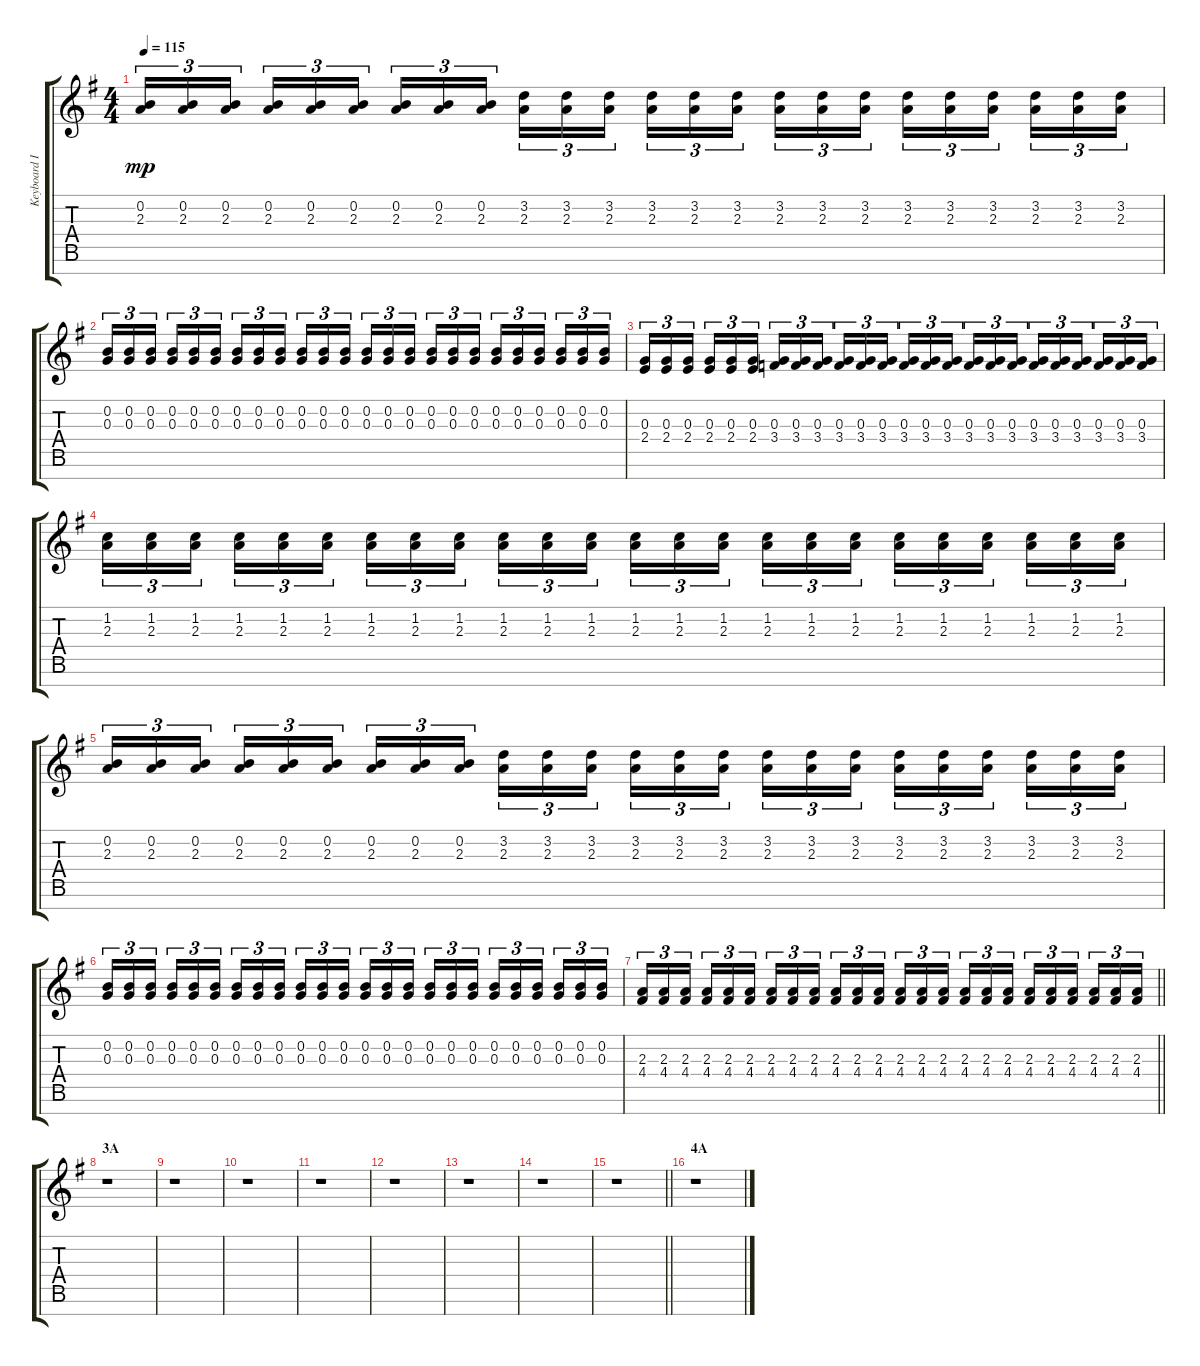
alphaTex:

\track ("Keyboard I" "Keyboard I") {instrument pizzicatostrings}
\staff {score tabs}
\tuning (E5 B4 G4 D4 A3 E3 B2) {hide}
\ts (4 4)
\tempo 115
\clef g2
\ks g
(0.2 2.3).16{tu (3 2) dy mp} (0.2 2.3).16{tu (3 2)} (0.2 2.3).16{tu (3 2) beam splitsecondary} (0.2 2.3).16{tu (3 2)} (0.2 2.3).16{tu (3 2)} (0.2 2.3).16{tu (3 2)} (0.2 2.3).16{tu (3 2)} (0.2 2.3).16{tu (3 2)} (0.2 2.3).16{tu (3 2) beam splitsecondary} (3.2 2.3).16{tu (3 2)} (3.2 2.3).16{tu (3 2)} (3.2 2.3).16{tu (3 2)} (3.2 2.3).16{tu (3 2)} (3.2 2.3).16{tu (3 2)} (3.2 2.3).16{tu (3 2) beam splitsecondary} (3.2 2.3).16{tu (3 2)} (3.2 2.3).16{tu (3 2)} (3.2 2.3).16{tu (3 2)} (3.2 2.3).16{tu (3 2)} (3.2 2.3).16{tu (3 2)} (3.2 2.3).16{tu (3 2) beam splitsecondary} (3.2 2.3).16{tu (3 2)} (3.2 2.3).16{tu (3 2)} (3.2 2.3).16{tu (3 2)} |
(0.2 0.3).16{tu (3 2)} (0.2 0.3).16{tu (3 2)} (0.2 0.3).16{tu (3 2) beam splitsecondary} (0.2 0.3).16{tu (3 2)} (0.2 0.3).16{tu (3 2)} (0.2 0.3).16{tu (3 2)} (0.2 0.3).16{tu (3 2)} (0.2 0.3).16{tu (3 2)} (0.2 0.3).16{tu (3 2) beam splitsecondary} (0.2 0.3).16{tu (3 2)} (0.2 0.3).16{tu (3 2)} (0.2 0.3).16{tu (3 2)} (0.2 0.3).16{tu (3 2)} (0.2 0.3).16{tu (3 2)} (0.2 0.3).16{tu (3 2) beam splitsecondary} (0.2 0.3).16{tu (3 2)} (0.2 0.3).16{tu (3 2)} (0.2 0.3).16{tu (3 2)} (0.2 0.3).16{tu (3 2)} (0.2 0.3).16{tu (3 2)} (0.2 0.3).16{tu (3 2) beam splitsecondary} (0.2 0.3).16{tu (3 2)} (0.2 0.3).16{tu (3 2)} (0.2 0.3).16{tu (3 2)} |
(0.3 2.4).16{tu (3 2)} (0.3 2.4).16{tu (3 2)} (0.3 2.4).16{tu (3 2) beam splitsecondary} (0.3 2.4).16{tu (3 2)} (0.3 2.4).16{tu (3 2)} (0.3 2.4).16{tu (3 2)} (0.3 3.4).16{tu (3 2)} (0.3 3.4).16{tu (3 2)} (0.3 3.4).16{tu (3 2) beam splitsecondary} (0.3 3.4).16{tu (3 2)} (0.3 3.4).16{tu (3 2)} (0.3 3.4).16{tu (3 2)} (0.3 3.4).16{tu (3 2)} (0.3 3.4).16{tu (3 2)} (0.3 3.4).16{tu (3 2) beam splitsecondary} (0.3 3.4).16{tu (3 2)} (0.3 3.4).16{tu (3 2)} (0.3 3.4).16{tu (3 2)} (0.3 3.4).16{tu (3 2)} (0.3 3.4).16{tu (3 2)} (0.3 3.4).16{tu (3 2) beam splitsecondary} (0.3 3.4).16{tu (3 2)} (0.3 3.4).16{tu (3 2)} (0.3 3.4).16{tu (3 2)} |
(1.2 2.3).16{tu (3 2)} (1.2 2.3).16{tu (3 2)} (1.2 2.3).16{tu (3 2) beam splitsecondary} (1.2 2.3).16{tu (3 2)} (1.2 2.3).16{tu (3 2)} (1.2 2.3).16{tu (3 2)} (1.2 2.3).16{tu (3 2)} (1.2 2.3).16{tu (3 2)} (1.2 2.3).16{tu (3 2) beam splitsecondary} (1.2 2.3).16{tu (3 2)} (1.2 2.3).16{tu (3 2)} (1.2 2.3).16{tu (3 2)} (1.2 2.3).16{tu (3 2)} (1.2 2.3).16{tu (3 2)} (1.2 2.3).16{tu (3 2) beam splitsecondary} (1.2 2.3).16{tu (3 2)} (1.2 2.3).16{tu (3 2)} (1.2 2.3).16{tu (3 2)} (1.2 2.3).16{tu (3 2)} (1.2 2.3).16{tu (3 2)} (1.2 2.3).16{tu (3 2) beam splitsecondary} (1.2 2.3).16{tu (3 2)} (1.2 2.3).16{tu (3 2)} (1.2 2.3).16{tu (3 2)} |
(0.2 2.3).16{tu (3 2)} (0.2 2.3).16{tu (3 2)} (0.2 2.3).16{tu (3 2) beam splitsecondary} (0.2 2.3).16{tu (3 2)} (0.2 2.3).16{tu (3 2)} (0.2 2.3).16{tu (3 2)} (0.2 2.3).16{tu (3 2)} (0.2 2.3).16{tu (3 2)} (0.2 2.3).16{tu (3 2) beam splitsecondary} (3.2 2.3).16{tu (3 2)} (3.2 2.3).16{tu (3 2)} (3.2 2.3).16{tu (3 2)} (3.2 2.3).16{tu (3 2)} (3.2 2.3).16{tu (3 2)} (3.2 2.3).16{tu (3 2) beam splitsecondary} (3.2 2.3).16{tu (3 2)} (3.2 2.3).16{tu (3 2)} (3.2 2.3).16{tu (3 2)} (3.2 2.3).16{tu (3 2)} (3.2 2.3).16{tu (3 2)} (3.2 2.3).16{tu (3 2) beam splitsecondary} (3.2 2.3).16{tu (3 2)} (3.2 2.3).16{tu (3 2)} (3.2 2.3).16{tu (3 2)} |
(0.2 0.3).16{tu (3 2)} (0.2 0.3).16{tu (3 2)} (0.2 0.3).16{tu (3 2) beam splitsecondary} (0.2 0.3).16{tu (3 2)} (0.2 0.3).16{tu (3 2)} (0.2 0.3).16{tu (3 2)} (0.2 0.3).16{tu (3 2)} (0.2 0.3).16{tu (3 2)} (0.2 0.3).16{tu (3 2) beam splitsecondary} (0.2 0.3).16{tu (3 2)} (0.2 0.3).16{tu (3 2)} (0.2 0.3).16{tu (3 2)} (0.2 0.3).16{tu (3 2)} (0.2 0.3).16{tu (3 2)} (0.2 0.3).16{tu (3 2) beam splitsecondary} (0.2 0.3).16{tu (3 2)} (0.2 0.3).16{tu (3 2)} (0.2 0.3).16{tu (3 2)} (0.2 0.3).16{tu (3 2)} (0.2 0.3).16{tu (3 2)} (0.2 0.3).16{tu (3 2) beam splitsecondary} (0.2 0.3).16{tu (3 2)} (0.2 0.3).16{tu (3 2)} (0.2 0.3).16{tu (3 2)} |
\barLineRight lightlight
(2.3 4.4).16{tu (3 2)} (2.3 4.4).16{tu (3 2)} (2.3 4.4).16{tu (3 2) beam splitsecondary} (2.3 4.4).16{tu (3 2)} (2.3 4.4).16{tu (3 2)} (2.3 4.4).16{tu (3 2)} (2.3 4.4).16{tu (3 2)} (2.3 4.4).16{tu (3 2)} (2.3 4.4).16{tu (3 2) beam splitsecondary} (2.3 4.4).16{tu (3 2)} (2.3 4.4).16{tu (3 2)} (2.3 4.4).16{tu (3 2)} (2.3 4.4).16{tu (3 2)} (2.3 4.4).16{tu (3 2)} (2.3 4.4).16{tu (3 2) beam splitsecondary} (2.3 4.4).16{tu (3 2)} (2.3 4.4).16{tu (3 2)} (2.3 4.4).16{tu (3 2)} (2.3 4.4).16{tu (3 2)} (2.3 4.4).16{tu (3 2)} (2.3 4.4).16{tu (3 2) beam splitsecondary} (2.3 4.4).16{tu (3 2)} (2.3 4.4).16{tu (3 2)} (2.3 4.4).16{tu (3 2)} |
\section ("" "3A")
r.1 |
r.1 |
r.1 |
r.1 |
r.1 |
r.1 |
r.1 |
\barLineRight lightlight
r.1 |
\section ("" "4A")
r.1
